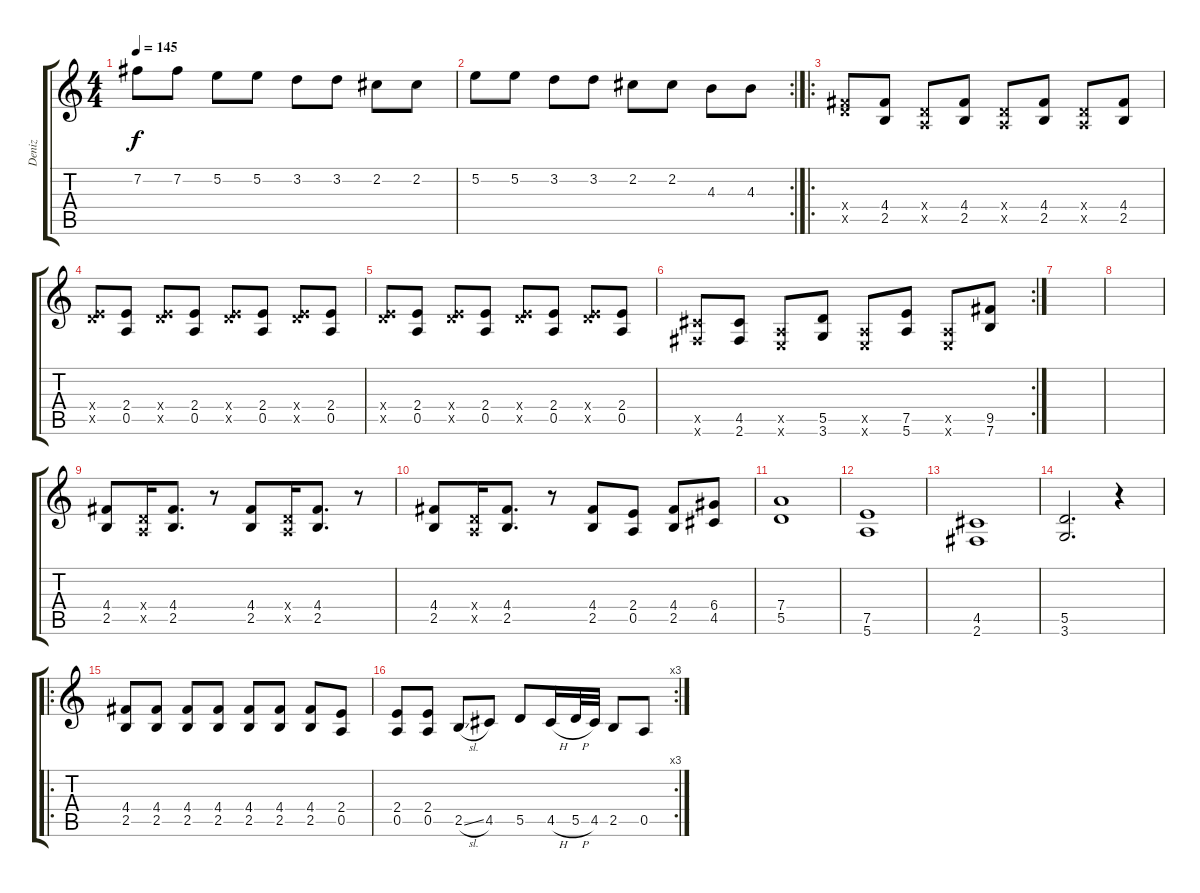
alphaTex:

\track ("Deniz" "Deniz") {instrument overdrivenguitar}
\staff {score tabs}
\tuning (E4 B3 G3 D3 A2 E2) {hide}
\ts (4 4)
\tempo 145
\clef g2
\ks c
7.2.8{dy f} 7.2.8 5.2.8 5.2.8 3.2.8 3.2.8 2.2.8 2.2.8 |
\rc 2
5.2.8 5.2.8 3.2.8 3.2.8 2.2.8 2.2.8 4.3.8 4.3.8 |
\ro
(0.4{x} 9.5{x}).8{volume 12} (4.4 2.5).8 (0.4{x} 0.5{x}).8 (4.4 2.5).8 (0.4{x} 0.5{x}).8 (4.4 2.5).8 (0.4{x} 0.5{x}).8 (4.4 2.5).8 |
(0.4{x} 7.5{x}).8 (2.4 0.5).8 (0.4{x} 7.5{x}).8 (2.4 0.5).8 (0.4{x} 7.5{x}).8 (2.4 0.5).8 (0.4{x} 7.5{x}).8 (2.4 0.5).8 |
(0.4{x} 7.5{x}).8 (2.4 0.5).8 (0.4{x} 7.5{x}).8 (2.4 0.5).8 (0.4{x} 7.5{x}).8 (2.4 0.5).8 (0.4{x} 7.5{x}).8 (2.4 0.5).8 |
\rc 2
(4.5{x} 2.6{x}).8 (4.5 2.6).8 (0.5{x} 0.6{x}).8 (5.5 3.6).8 (0.5{x} 0.6{x}).8 (7.5 5.6).8 (0.5{x} 0.6{x}).8 (9.5 7.6).8 |
|
|
(4.4 2.5).8 (0.4{x} 0.5{x}).16 (4.4 2.5).8{d} r.8 (4.4 2.5).8 (0.4{x} 0.5{x}).16 (4.4 2.5).8{d} r.8 |
(4.4 2.5).8 (0.4{x} 0.5{x}).16 (4.4 2.5).8{d} r.8 (4.4 2.5).8 (2.4 0.5).8 (4.4 2.5).8 (6.4 4.5).8 |
(7.4 5.5).1 |
(7.5 5.6).1 |
(4.5 2.6).1 |
(5.5 3.6).2{d} r.4 |
\ro
(4.4 2.5).8{volume 16} (4.4 2.5).8 (4.4 2.5).8 (4.4 2.5).8 (4.4 2.5).8 (4.4 2.5).8 (4.4 2.5).8 (2.4 0.5).8 |
\rc 3
(2.4 0.5).8 (2.4 0.5).8 2.5{sl}.8 4.5.8 5.5.8 4.5{h}.16 5.5{h}.32 4.5.32 2.5.8 0.5.8
